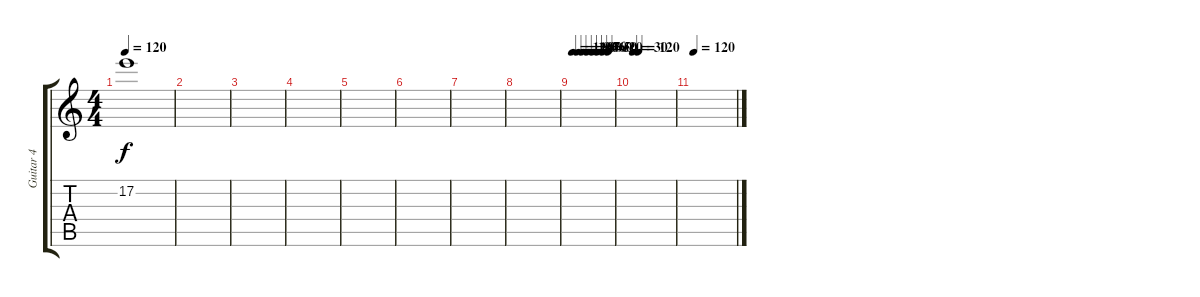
\track ("Guitar 4" "Guitar 4") {instrument distortionguitar}
\staff {score tabs}
\tuning (E4 B3 G3 D3 A2 E2) {hide}
\ts (4 4)
\tempo 120
\clef g2
\ks c
17.2{t}.1{dy f} |
|
|
|
|
|
|
|
\tempo 110
\tempo (100 0.125)
\tempo (90 0.25)
\tempo (80 0.375)
\tempo (70 0.5)
\tempo (60 0.625)
\tempo (50 0.75)
\tempo (20 0.875)
|
\tempo 30
\tempo (120 0.125)
|
\tempo 120
